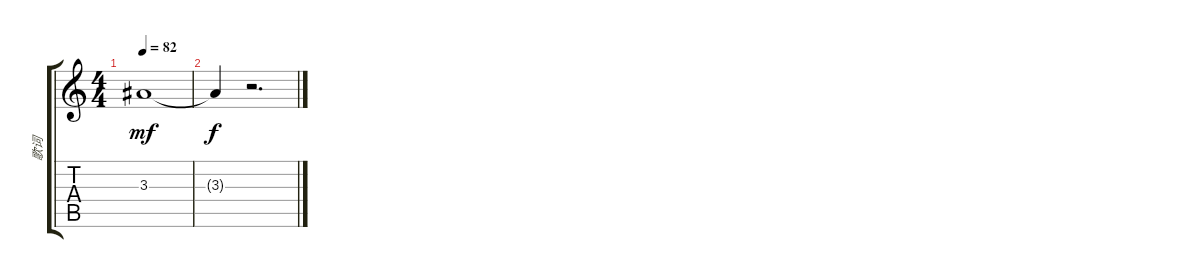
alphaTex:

\track ("歌词" "歌词") {instrument acousticguitarnylon}
\staff {score tabs}
\tuning (E4 B3 G3 D3 A2 E2) {hide}
\ts (4 4)
\tempo 82
\clef g2
\ks c
3.3.1{dy mf} |
3.3{t}.4{dy f} r.2{d}
